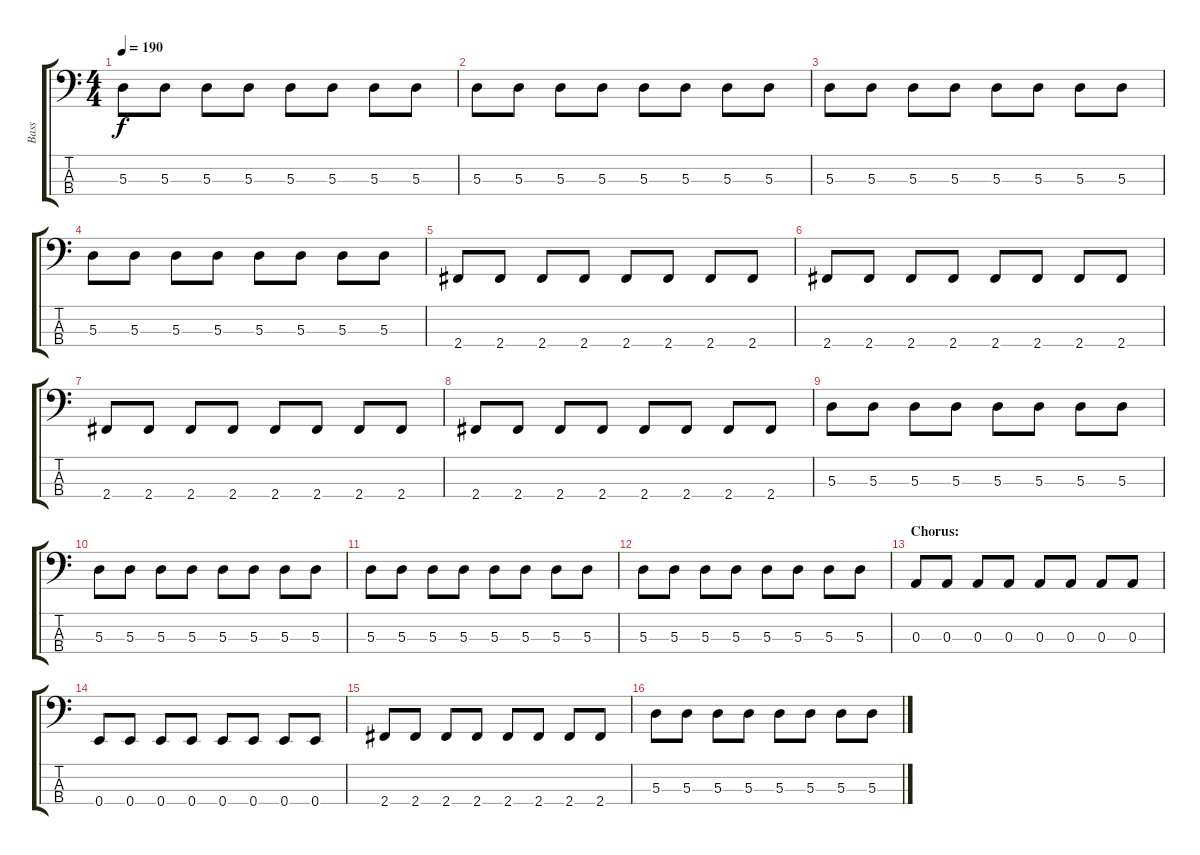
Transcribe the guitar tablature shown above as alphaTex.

\track ("Bass" "Bass") {instrument electricbasspick}
\staff {score tabs}
\tuning (G2 D2 A1 E1) {hide}
\ts (4 4)
\tempo 190
\clef f4
\ks c
5.3.8{dy f} 5.3.8 5.3.8 5.3.8 5.3.8 5.3.8 5.3.8 5.3.8 |
5.3.8 5.3.8 5.3.8 5.3.8 5.3.8 5.3.8 5.3.8 5.3.8 |
5.3.8 5.3.8 5.3.8 5.3.8 5.3.8 5.3.8 5.3.8 5.3.8 |
5.3.8 5.3.8 5.3.8 5.3.8 5.3.8 5.3.8 5.3.8 5.3.8 |
2.4.8 2.4.8 2.4.8 2.4.8 2.4.8 2.4.8 2.4.8 2.4.8 |
2.4.8 2.4.8 2.4.8 2.4.8 2.4.8 2.4.8 2.4.8 2.4.8 |
2.4.8 2.4.8 2.4.8 2.4.8 2.4.8 2.4.8 2.4.8 2.4.8 |
2.4.8 2.4.8 2.4.8 2.4.8 2.4.8 2.4.8 2.4.8 2.4.8 |
5.3.8 5.3.8 5.3.8 5.3.8 5.3.8 5.3.8 5.3.8 5.3.8 |
5.3.8 5.3.8 5.3.8 5.3.8 5.3.8 5.3.8 5.3.8 5.3.8 |
5.3.8 5.3.8 5.3.8 5.3.8 5.3.8 5.3.8 5.3.8 5.3.8 |
5.3.8 5.3.8 5.3.8 5.3.8 5.3.8 5.3.8 5.3.8 5.3.8 |
\section ("" "Chorus:")
0.3.8 0.3.8 0.3.8 0.3.8 0.3.8 0.3.8 0.3.8 0.3.8 |
0.4.8 0.4.8 0.4.8 0.4.8 0.4.8 0.4.8 0.4.8 0.4.8 |
2.4.8 2.4.8 2.4.8 2.4.8 2.4.8 2.4.8 2.4.8 2.4.8 |
5.3.8 5.3.8 5.3.8 5.3.8 5.3.8 5.3.8 5.3.8 5.3.8
